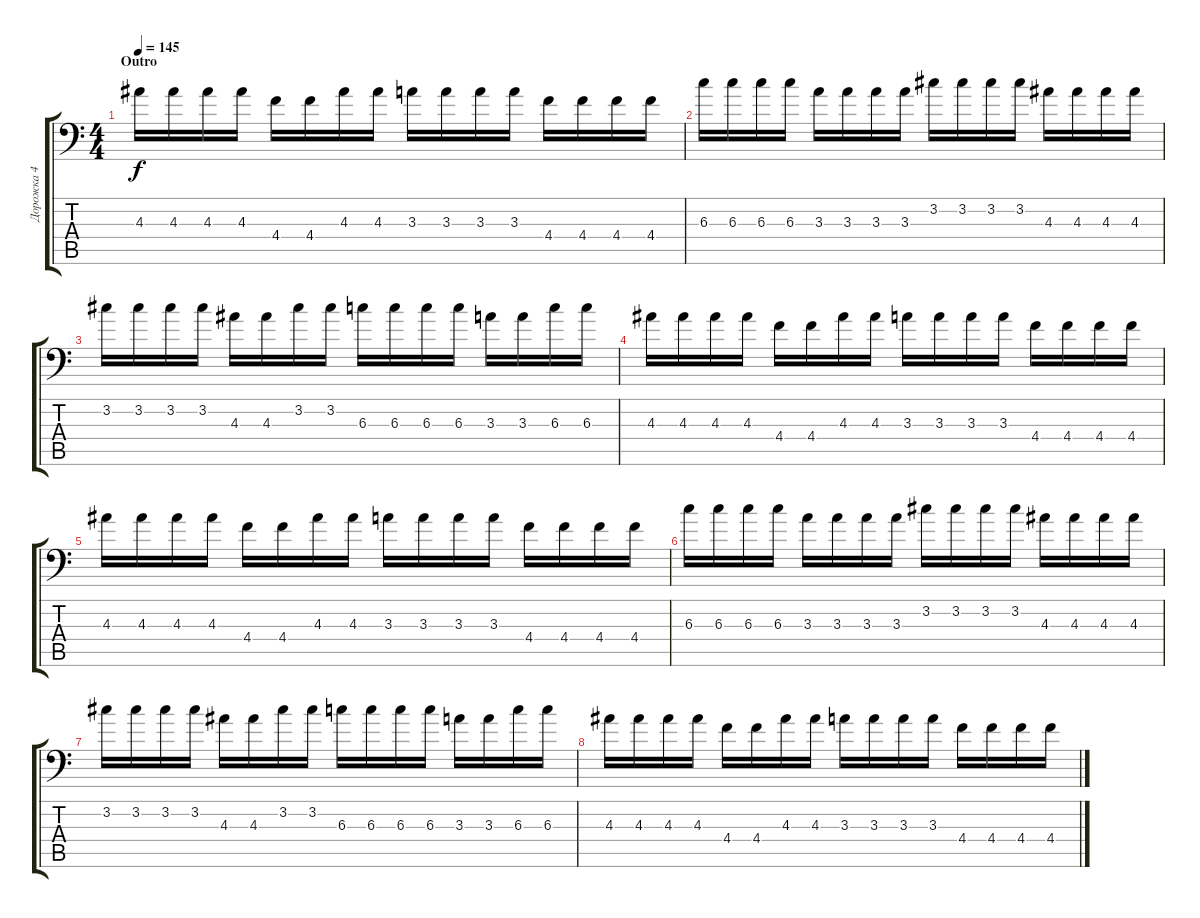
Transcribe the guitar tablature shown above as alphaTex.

\track ("Дорожка 4" "Дорожка 4") {instrument overdrivenguitar}
\staff {score tabs}
\tuning (Eb4 Bb3 Gb3 Db3 Ab2 Bb1) {hide}
\ts (4 4)
\section ("" "Outro")
\tempo 145
\clef f4
\ks c
4.3.16{dy f} 4.3.16 4.3.16 4.3.16 4.4.16 4.4.16 4.3.16 4.3.16 3.3.16 3.3.16 3.3.16 3.3.16 4.4.16 4.4.16 4.4.16 4.4.16 |
6.3.16 6.3.16 6.3.16 6.3.16 3.3.16 3.3.16 3.3.16 3.3.16 3.2.16 3.2.16 3.2.16 3.2.16 4.3.16 4.3.16 4.3.16 4.3.16 |
3.2.16 3.2.16 3.2.16 3.2.16 4.3.16 4.3.16 3.2.16 3.2.16 6.3.16 6.3.16 6.3.16 6.3.16 3.3.16 3.3.16 6.3.16 6.3.16 |
4.3.16 4.3.16 4.3.16 4.3.16 4.4.16 4.4.16 4.3.16 4.3.16 3.3.16 3.3.16 3.3.16 3.3.16 4.4.16 4.4.16 4.4.16 4.4.16 |
4.3.16 4.3.16 4.3.16 4.3.16 4.4.16 4.4.16 4.3.16 4.3.16 3.3.16 3.3.16 3.3.16 3.3.16 4.4.16 4.4.16 4.4.16 4.4.16 |
6.3.16 6.3.16 6.3.16 6.3.16 3.3.16 3.3.16 3.3.16 3.3.16 3.2.16 3.2.16 3.2.16 3.2.16 4.3.16 4.3.16 4.3.16 4.3.16 |
3.2.16 3.2.16 3.2.16 3.2.16 4.3.16 4.3.16 3.2.16 3.2.16 6.3.16 6.3.16 6.3.16 6.3.16 3.3.16 3.3.16 6.3.16 6.3.16 |
4.3.16 4.3.16 4.3.16 4.3.16 4.4.16 4.4.16 4.3.16 4.3.16 3.3.16 3.3.16 3.3.16 3.3.16 4.4.16 4.4.16 4.4.16 4.4.16
